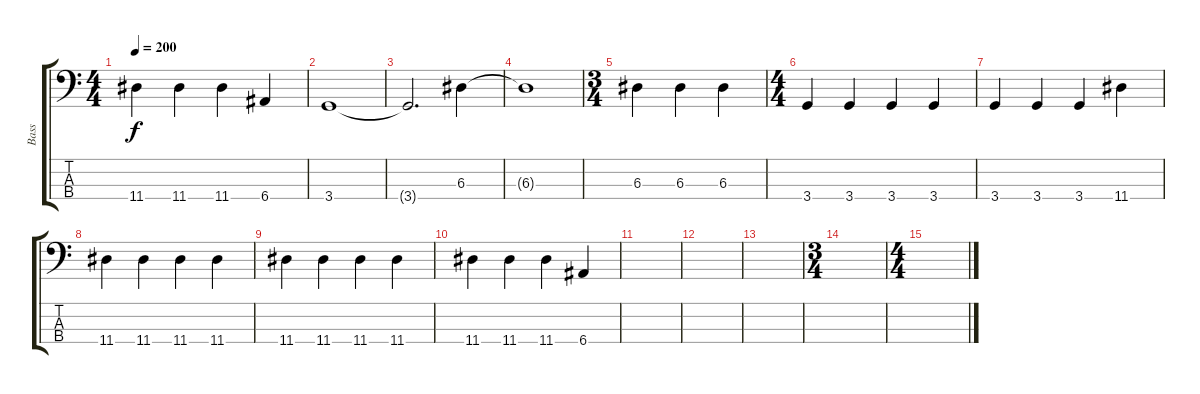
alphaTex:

\track ("Bass" "Bass") {instrument electricbasspick}
\staff {score tabs}
\tuning (G2 D2 A1 E1) {hide}
\ts (4 4)
\tempo 200
\clef f4
\ks c
11.4.4{dy f} 11.4.4 11.4.4 6.4.4 |
3.4.1 |
3.4{t}.2{d} 6.3.4 |
6.3{t}.1 |
\ts (3 4)
6.3.4 6.3.4 6.3.4 |
\ts (4 4)
3.4.4 3.4.4 3.4.4 3.4.4 |
3.4.4 3.4.4 3.4.4 11.4.4 |
11.4.4 11.4.4 11.4.4 11.4.4 |
11.4.4 11.4.4 11.4.4 11.4.4 |
11.4.4 11.4.4 11.4.4 6.4.4 |
|
|
|
\ts (3 4)
|
\ts (4 4)
